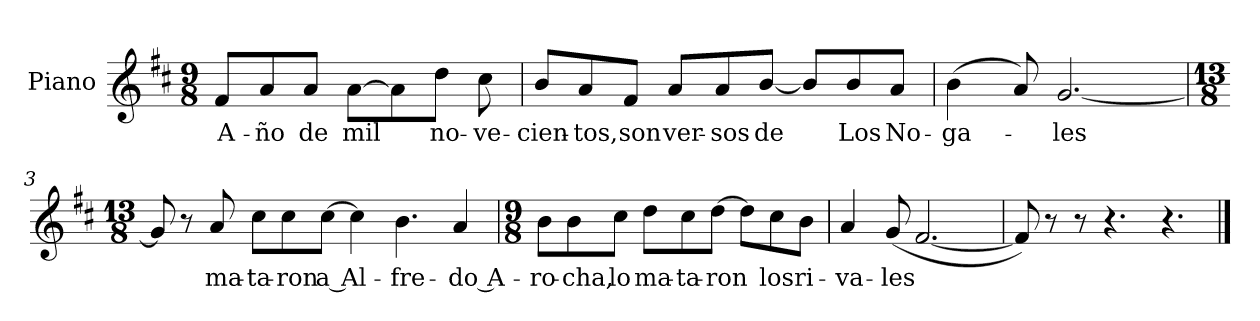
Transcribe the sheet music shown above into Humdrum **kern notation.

**kern	**text
*part1	*part1
*staff1	*staff1
*I"Piano	*
*I'Pno.	*
*clefG2	*
*k[f#c#]	*
*D:	*
*M9/8	*
=	=
8f#/L	A-
8a/	-ño
8a/J	de
[8a\L	mil
8a\]	.
8dd\J	no-
8cc#\	-ve-
=1	=1
8b/L	-cien-
8a/	-tos,
8f#/J	son
8a/L	ver-
8a/	-sos
[8b/J	de
8b/L]	.
8b/	Los
8a/J	No-
=2	=2
(4b\	-ga-
8a/)	.
[2.g/	-les
=3	=3
*M13/8	*
8g/]	.
8r	.
8a/	ma-
8cc#\L	-ta-
8cc#\	-ron
[8cc#\J	a Al-
4cc#\]	.
4.b\	-fre-
4a/	-do A-
=4	=4
*M9/8	*
8b\L	-ro-
8b\	-cha,
8cc#\J	lo
8dd\L	ma-
8cc#\	-ta-
[8dd\J	-ron
8dd\L]	.
8cc#\	los
8b\J	ri-
=5	=5
4a/	-va-
(<8g/	-les
[2.f#/	.
=6	=6
8f#/])	.
8r	.
8r	.
4.r	.
4.r	.
==	==
*-	*-
